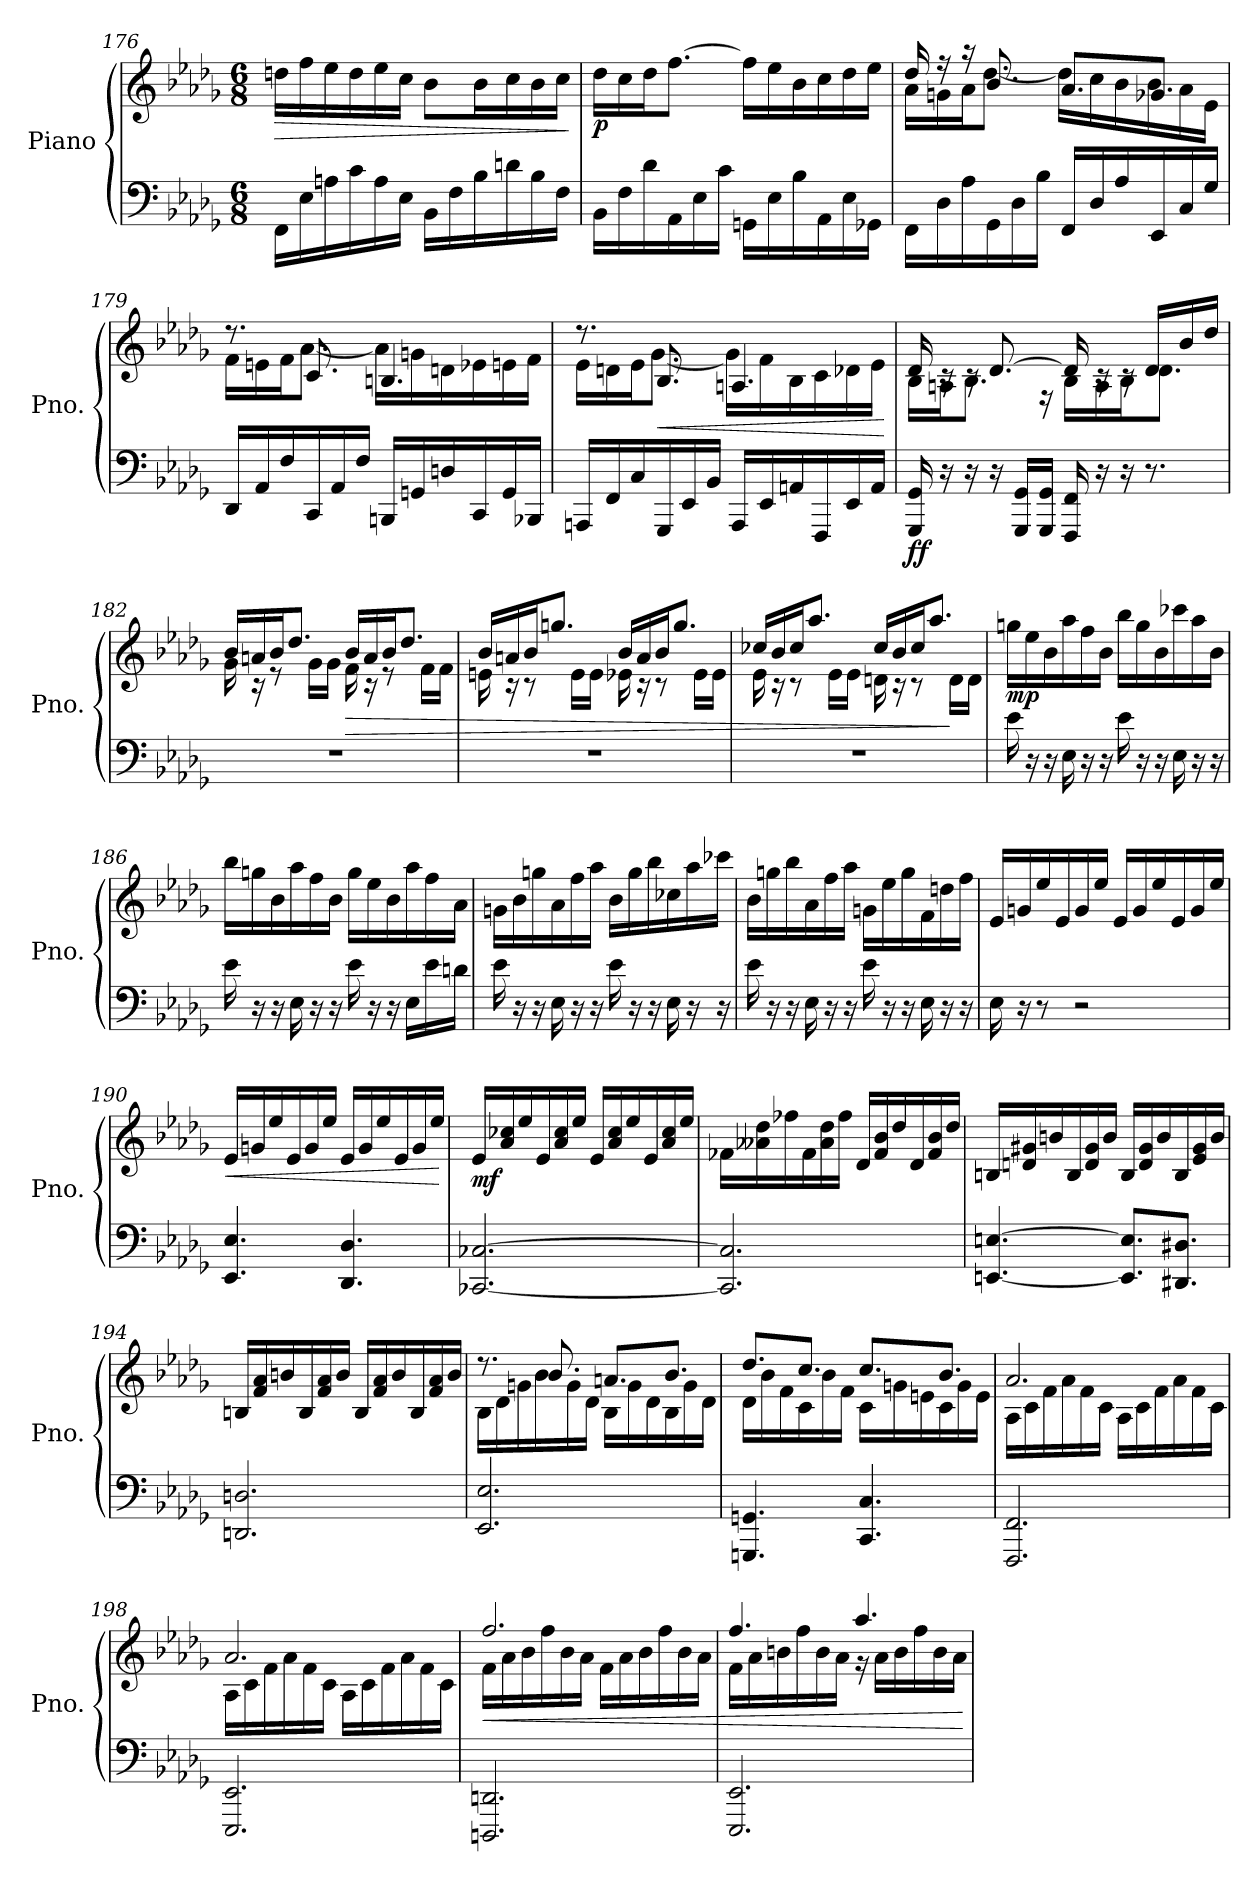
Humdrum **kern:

**kern	**kern	**dynam
*part1	*part1	*part1
*staff2	*staff1	*staff1/2
*I"Piano	*	*
*I'Pno.	*	*
*clefF4	*clefG2	*
*k[b-e-a-d-g-]	*k[b-e-a-d-g-]	*
*M6/8	*M6/8	*
=176	=176	=176
!	!	!LO:HP:b
16FF\LL	16ddn\LL	>
16E-\	16ff\	.
16An\	16ee-\	.
16c\	16dd\	.
16A\	16ee-\	.
16E-\JJ	16cc\JJ	.
16BB-\LL	8b-\L	.
16F\	.	.
16B-\	16b-\L	.
16dn\	16cc\	.
16B-\	16b-\	.
16F\JJ	16cc\JJ	.
.	.	]
=177	=177	=177
!	!	!LO:DY:b
16BB-\LL	16dd-\LL	p
16F\	16cc\	.
16d-\	16dd-\J	.
16AA-\	[8.ff\J	.
16E-\	.	.
16c\JJ	.	.
16GGn\LL	16ff\LL]	.
16E-\	16ee-\	.
16B-\	16b-\	.
16AA-\	16cc\	.
16E-\	16dd-\	.
16GG-X\JJ	16ee-\JJ	.
!!LO:LB:g=z
=178	=178	=178
*	*^	*
16FF\LL	16dd-/	16a-\LL	.
16D-\	16r	16gn\	.
16A-\	16r	16a-\J	.
16GG-\	8.b-/	[8.dd-\J	.
16D-\	.	.	.
16B-\JJ	.	.	.
16FF/LL	8.a-/L	16dd-\LL]	.
16D-/	.	16cc\	.
16A-/	.	16b-\	.
16EE-/	8.g-X/J	16b-\	.
16C/	.	16a-\	.
16G-/JJ	.	16e-\JJ	.
=179	=179	=179	=179
16DD-/LL	8.r	16f\LL	.
16AA-/	.	16en\	.
16F/	.	16f\J	.
16CC/	8.c/	[8.a-\J	.
16AA-/	.	.	.
16F/JJ	.	.	.
16BBBn/LL	4.Bn/	16a-\LL]	.
16GGn/	.	16gn\	.
16Dn/	.	16dn\	.
16CC/	.	16e-X\	.
16GG/	.	16en\	.
16BBB-X/JJ	.	16f\JJ	.
!!LO:LB:g=z	!!
=180	=180	=180	=180
16AAAn/LL	8.r	16e-\LL	.
16FF/	.	16dn\	.
16C/	.	16e-\J	.
!	!	!	!LO:HP:b
16GGG-/	8.B-/	[8.g-\J	<
16EE-/	.	.	.
16BB-/JJ	.	.	.
16AAA/LL	4.An/	16g-\LL]	.
16EE-/	.	16f\	.
16AAn/	.	16B-\	.
16FFF/	.	16c\	.
16EE-/	.	16d-X\	.
16AA/JJ	.	16e-\JJ	.
*	*v	*v	*
.	.	[
=181	=181	=181
*	*^	*
!	!	!	!LO:DY:b=2
16GGG-/ 16GG-/	16d-/	16B-\LL	ff
16r	16rc	16An\J	.
16r	16rc	8.B-\J	.
16r	[8.d-/	.	.
16GGG-/ 16GG-/LL	.	.	.
16GGG-/ 16GG-/JJ	.	16r	.
16FFF/ 16FF/	16d-/]	16B-\LL	.
16r	16rc	16A\	.
16r	16rc	16B-\J	.
8.r	16d-/LL	8.d-\J	.
.	16b-/	.	.
.	16dd-/JJ	.	.
!!LO:LB:g=z	!!
=182	=182	=182	=182
2.r	16b-/LL	16g-\	.
.	16an/	16r	.
.	16b-/J	8r	.
.	8.dd-/J	.	.
.	.	16g-\LL	.
.	.	16g-\JJ	.
!	!	!	!LO:HP:b
.	16b-/LL	16f\	>
.	16a/	16r	.
.	16b-/J	8r	.
.	8.dd-/J	.	.
.	.	16f\LL	.
.	.	16f\JJ	.
=183	=183	=183	=183
2.r	16b-/LL	16en\	.
.	16an/	16r	.
.	16b-/J	8r	.
.	8.ggn/J	.	.
.	.	16e\LL	.
.	.	16e\JJ	.
.	16b-/LL	16e-X\	.
.	16a/	16r	.
.	16b-/J	8r	.
.	8.gg/J	.	.
.	.	16e-\LL	.
.	.	16e-\JJ	.
=184	=184	=184	=184
2.r	16cc-X/LL	16e-\	.
.	16b-/	16r	.
.	16cc-/J	8r	.
.	8.aa-/J	.	.
.	.	16e-\LL	.
.	.	16e-\JJ	.
.	16cc-/LL	16dn\	.
.	16b-/	16r	.
.	16cc-/J	8r	.
.	8.aa-/J	.	.
.	.	16d\LL	]
.	.	16d\JJ	.
!!LO:LB:g=z
=185	=185	=185	=185
!	!	!	!LO:DY:b
*	*v	*v	*
16e-\	16ggn\LL	mp
16r	16ee-\	.
16r	16b-\	.
16E-\	16aa-\	.
16r	16ff\	.
16r	16b-\JJ	.
16e-\	16bb-\LL	.
16r	16gg\	.
16r	16b-\	.
16E-\	16ccc-X\	.
16r	16aa-\	.
16r	16b-\JJ	.
=186	=186	=186
16e-\	16bb-\LL	.
16r	16ggn\	.
16r	16b-\	.
16E-\	16aa-\	.
16r	16ff\	.
16r	16b-\JJ	.
16e-\	16gg\LL	.
16r	16ee-\	.
16r	16b-\	.
16E-\LL	16aa-\	.
16e-\	16ff\	.
16dn\JJ	16a-\JJ	.
=187	=187	=187
16e-\	16gn\LL	.
16r	16b-\	.
16r	16ggn\	.
16E-\	16a-\	.
16r	16ff\	.
16r	16aa-\JJ	.
16e-\	16b-\LL	.
16r	16gg\	.
16r	16bb-\	.
16E-\	16cc-X\	.
16r	16aa-\	.
16r	16ccc-X\JJ	.
!!LO:PB:g=z
=188	=188	=188
16e-\	16b-\LL	.
16r	16ggn\	.
16r	16bb-\	.
16E-\	16a-\	.
16r	16ff\	.
16r	16aa-\JJ	.
16e-\	16gn\LL	.
16r	16ee-\	.
16r	16gg\	.
16E-\	16f\	.
16r	16ddn\	.
16r	16ff\JJ	.
=189	=189	=189
16E-\	16e-/LL	.
16r	16gn/	.
8r	16ee-/	.
.	16e-/	.
2r	16g/	.
.	16ee-/JJ	.
.	16e-/LL	.
.	16g/	.
.	16ee-/	.
.	16e-/	.
.	16g/	.
.	16ee-/JJ	.
=190	=190	=190
!	!	!LO:HP:b
4.EE-/ 4.E-/	16e-/LL	<
.	16gn/	.
.	16ee-/	.
.	16e-/	.
.	16g/	.
.	16ee-/JJ	.
4.DD-/ 4.D-/	16e-/LL	.
.	16g/	.
.	16ee-/	.
.	16e-/	.
.	16g/	.
.	16ee-/JJ	.
.	.	[
!!LO:LB:g=z
=191	=191	=191
!	!	!LO:DY:b
[2.CC-X/ [2.C-X/	16e-/LL	mf
.	16a-/ 16cc-X/	.
.	16ee-/	.
.	16e-/	.
.	16a-/ 16cc-/	.
.	16ee-/JJ	.
.	16e-/LL	.
.	16a-/ 16cc-/	.
.	16ee-/	.
.	16e-/	.
.	16a-/ 16cc-/	.
.	16ee-/JJ	.
=192	=192	=192
2.CC-/] 2.C-/]	16f-X\LL	.
.	16a--X\ 16dd-\	.
.	16ff-X\	.
.	16f-\	.
.	16a--\ 16dd-\	.
.	16ff-\JJ	.
.	16d-/LL	.
.	16f-/ 16b-/	.
.	16dd-/	.
.	16d-/	.
.	16f-/ 16b-/	.
.	16dd-/JJ	.
=193	=193	=193
[4.EEn/ [4.En/	16Bn/LL	.
.	16dn/ 16g#X/	.
.	16bn/	.
.	16B/	.
.	16d/ 16g#/	.
.	16b/JJ	.
8.EE/] 8.E/]L	16B/LL	.
.	16d/ 16g#/	.
.	16b/	.
8.DD#X/ 8.D#X/J	16B/	.
.	16e-/ 16g#/	.
.	16b/JJ	.
!!LO:LB:g=z
=194	=194	=194
2.DDn/ 2.Dn/	16Bn/LL	.
.	16f/ 16a-/	.
.	16bn/	.
.	16B/	.
.	16f/ 16a-/	.
.	16b/JJ	.
.	16B/LL	.
.	16f/ 16a-/	.
.	16b/	.
.	16B/	.
.	16f/ 16a-/	.
.	16b/JJ	.
=195	=195	=195
*	*^	*
2.EE-/ 2.E-/	8.r	16B-\LL	.
.	.	16d-\	.
.	.	16gn\	.
.	8.b-/	16b-\	.
.	.	16g\	.
.	.	16d-\JJ	.
.	8.an/L	16B-\LL	.
.	.	16g\	.
.	.	16d-\	.
.	8.b-/J	16B-\	.
.	.	16g\	.
.	.	16d-\JJ	.
=196	=196	=196	=196
4.GGGn/ 4.GGn/	8.dd-/L	16d-\LL	.
.	.	16b-\	.
.	.	16f\	.
.	8.cc/J	16c\	.
.	.	16b-\	.
.	.	16f\JJ	.
4.CC/ 4.C/	8.cc/L	16c\LL	.
.	.	16gn\	.
.	.	16en\	.
.	8.b-/J	16c\	.
.	.	16g\	.
.	.	16e\JJ	.
!!LO:LB:g=z	!!
=197	=197	=197	=197
2.FFF/ 2.FF/	2.a-/	16A-\LL	.
.	.	16c\	.
.	.	16f\	.
.	.	16a-\	.
.	.	16f\	.
.	.	16c\JJ	.
.	.	16A-\LL	.
.	.	16c\	.
.	.	16f\	.
.	.	16a-\	.
.	.	16f\	.
.	.	16c\JJ	.
=198	=198	=198	=198
2.EEE-/ 2.EE-/	2.a-/	16A-\LL	.
.	.	16c\	.
.	.	16f\	.
.	.	16a-\	.
.	.	16f\	.
.	.	16c\JJ	.
.	.	16A-\LL	.
.	.	16c\	.
.	.	16f\	.
.	.	16a-\	.
.	.	16f\	.
.	.	16c\JJ	.
=199	=199	=199	=199
!	!	!	!LO:HP:b
2.DDDn/ 2.DDn/	2.ff/	16f\LL	<
.	.	16a-\	.
.	.	16b-\	.
.	.	16ff\	.
.	.	16b-\	.
.	.	16a-\JJ	.
.	.	16f\LL	.
.	.	16a-\	.
.	.	16b-\	.
.	.	16ff\	.
.	.	16b-\	.
.	.	16a-\JJ	.
!!LO:LB:g=z	!!
=200	=200	=200	=200
2.EEE-/ 2.EE-/	4.ff/	16f\LL	.
.	.	16a-\	.
.	.	16bn\	.
.	.	16ff\	.
.	.	16b\	.
.	.	16a-\JJ	.
.	4.aa-/	16r	.
.	.	16a-\LL	.
.	.	16b\	.
.	.	16ff\	.
.	.	16b\	.
.	.	16a-\JJ	.
*	*v	*v	*
.	.	[
=	=	=
*-	*-	*-
